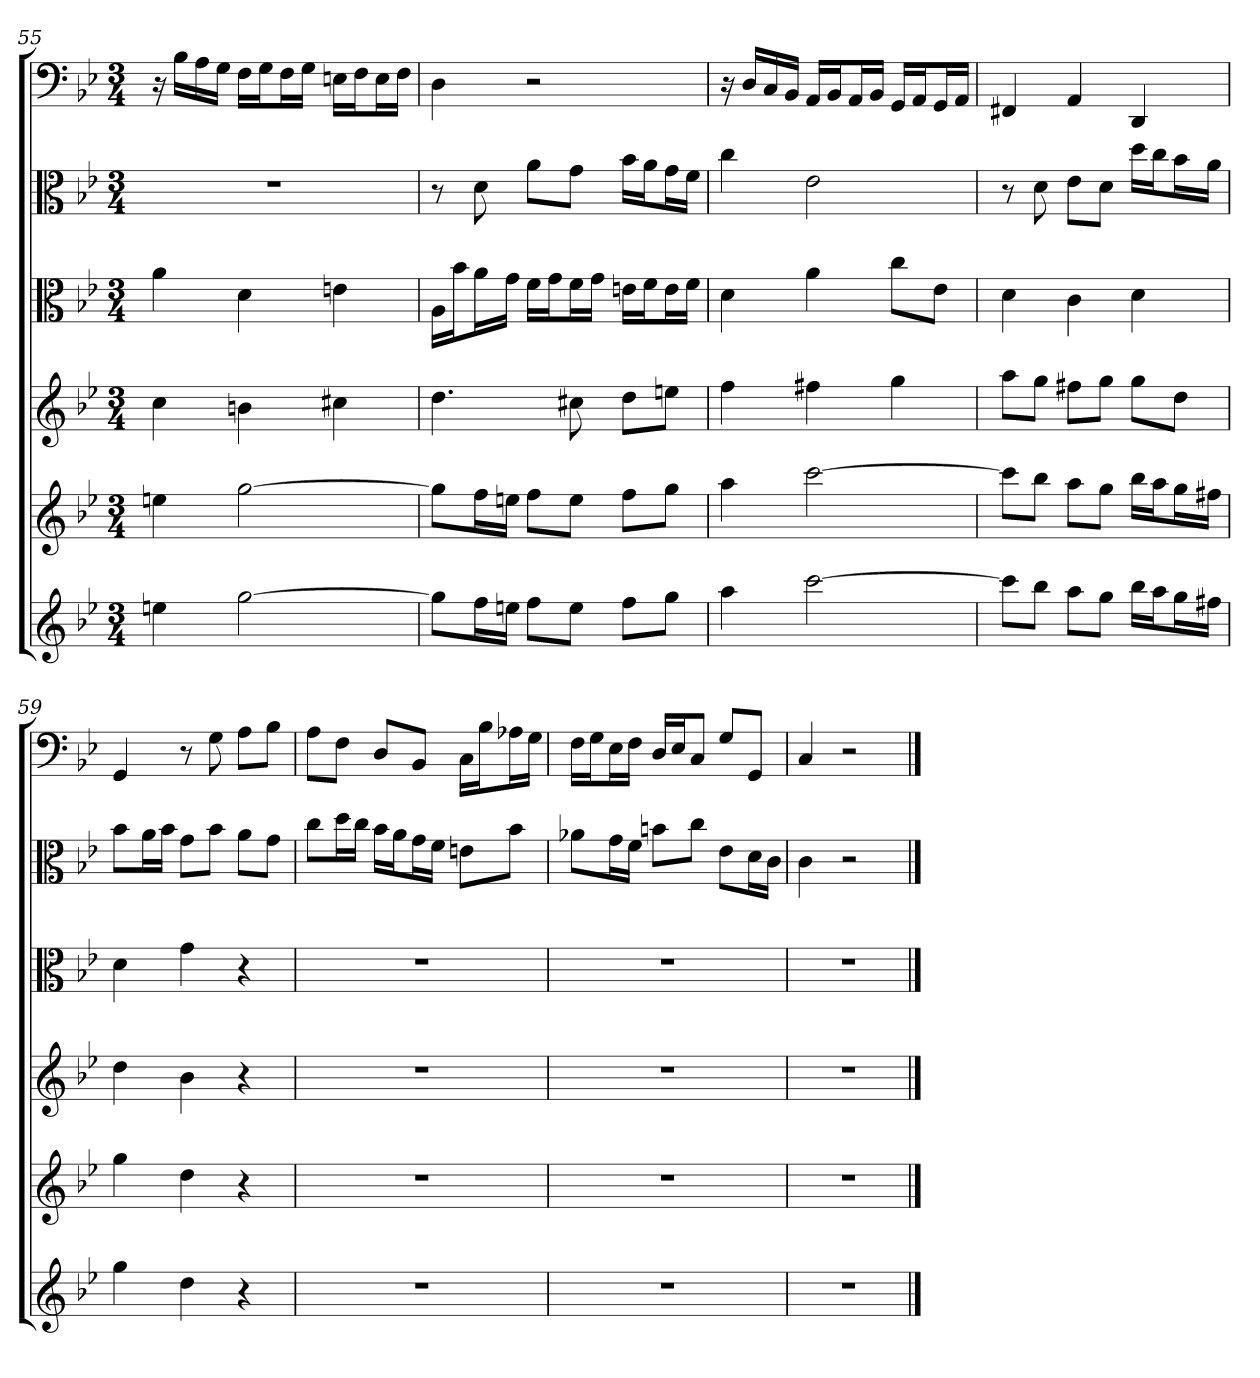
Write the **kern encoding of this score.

**kern	**kern	**kern	**kern	**kern	**kern
*part6	*part5	*part4	*part3	*part2	*part1
*staff6	*staff5	*staff4	*staff3	*staff2	*staff1
*	*	*	*clefC3	*clefC3	*clefF4
*k[b-e-]	*k[b-e-]	*k[b-e-]	*k[b-e-]	*k[b-e-]	*k[b-e-]
*B-:	*B-:	*B-:	*B-:	*B-:	*B-:
*M3/4	*M3/4	*M3/4	*M3/4	*M3/4	*M3/4
=55	=55	=55	=55	=55	=55
4een	4een	4cc	4a	2.r	16r
.	.	.	.	.	16B-\LL
.	.	.	.	.	16A\
.	.	.	.	.	16G\JJ
[2gg	[2gg	4bn	4d	.	16F\LL
.	.	.	.	.	16G\J
.	.	.	.	.	16F\L
.	.	.	.	.	16G\JJ
.	.	4cc#X	4en	.	16En\LL
.	.	.	.	.	16F\J
.	.	.	.	.	16E\L
.	.	.	.	.	16F\JJ
=56	=56	=56	=56	=56	=56
8ggL]	8ggL]	4.dd	16A\LL	8r	4D
.	.	.	16b-\J	.	.
16ffL	16ffL	.	16a\L	8d	.
16eenJJ	16eenJJ	.	16g\JJ	.	.
8ffL	8ffL	.	16f\LL	8a\L	2r
.	.	.	16g\J	.	.
8eeJ	8eeJ	8cc#X	16f\L	8g\J	.
.	.	.	16g\JJ	.	.
8ffL	8ffL	8ddL	16en\LL	16b-\LL	.
.	.	.	16f\J	16a\J	.
8ggJ	8ggJ	8eenJ	16e\L	16g\L	.
.	.	.	16f\JJ	16f\JJ	.
=57	=57	=57	=57	=57	=57
4aa	4aa	4ff	4d	4cc	16r
.	.	.	.	.	16D/LL
.	.	.	.	.	16C/
.	.	.	.	.	16BB-/JJ
[2ccc	[2ccc	4ff#X	4a	2e-	16AA/LL
.	.	.	.	.	16BB-/J
.	.	.	.	.	16AA/L
.	.	.	.	.	16BB-/JJ
.	.	4gg	8cc\L	.	16GG/LL
.	.	.	.	.	16AA/J
.	.	.	8e-\J	.	16GG/L
.	.	.	.	.	16AA/JJ
=58	=58	=58	=58	=58	=58
8cccL]	8cccL]	8aaL	4d	8r	4FF#X
8bb-J	8bb-J	8ggJ	.	8d	.
8aaL	8aaL	8ff#XL	4c	8e-\L	4AA
8ggJ	8ggJ	8ggJ	.	8d\J	.
16bb-LL	16bb-LL	8ggL	4d	16dd\LL	4DD
16aaJ	16aaJ	.	.	16cc\J	.
16ggL	16ggL	8ddJ	.	16b-\L	.
16ff#XJJ	16ff#XJJ	.	.	16a\JJ	.
=59	=59	=59	=59	=59	=59
4gg	4gg	4dd	4d	8b-\L	4GG
.	.	.	.	16a\L	.
.	.	.	.	16b-\JJ	.
4dd	4dd	4b-	4g	8g\L	8r
.	.	.	.	8b-\J	8G
4r	4r	4r	4r	8a\L	8A\L
.	.	.	.	8g\J	8B-\J
=60	=60	=60	=60	=60	=60
2.r	2.r	2.r	2.r	8cc\L	8A\L
.	.	.	.	16dd\L	8F\J
.	.	.	.	16cc\JJ	.
.	.	.	.	16b-\LL	8D/L
.	.	.	.	16a\J	.
.	.	.	.	16g\L	8BB-/J
.	.	.	.	16f\JJ	.
.	.	.	.	8en\L	16C\LL
.	.	.	.	.	16B-\J
.	.	.	.	8b-\J	16A-X\L
.	.	.	.	.	16G\JJ
=61	=61	=61	=61	=61	=61
2.r	2.r	2.r	2.r	8a-X\L	16F\LL
.	.	.	.	.	16G\J
.	.	.	.	16g\L	16E-\L
.	.	.	.	16f\JJ	16F\JJ
.	.	.	.	8bn\L	16D/LL
.	.	.	.	.	16E-/J
.	.	.	.	8cc\J	8C/J
.	.	.	.	8e-\L	8G/L
.	.	.	.	16d\L	8GG/J
.	.	.	.	16c\JJ	.
=62	=62	=62	=62	=62	=62
2.r	2.r	2.r	2.r	4c	4C
.	.	.	.	2r	2r
==	==	==	==	==	==
*-	*-	*-	*-	*-	*-
